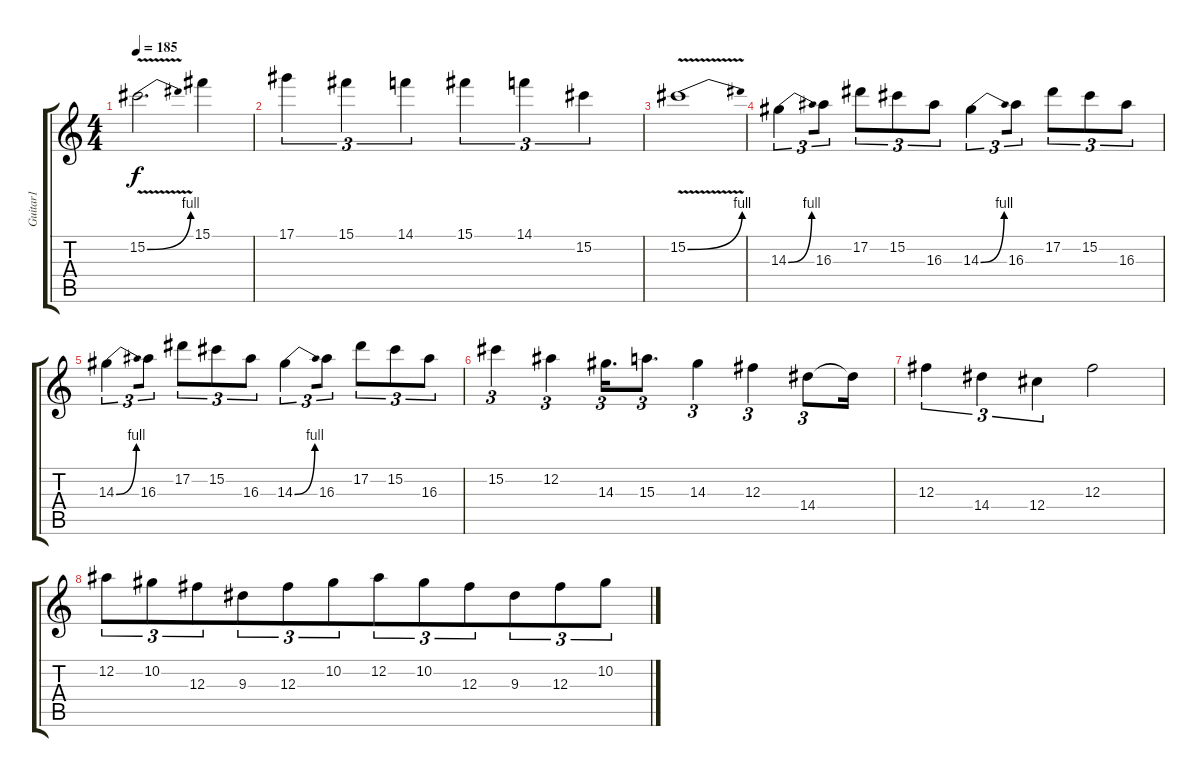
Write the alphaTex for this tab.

\track ("Guitar1" "Guitar1") {instrument distortionguitar}
\staff {score tabs}
\tuning (Eb4 Bb3 Gb3 Db3 Ab2 Db2) {hide}
\ts (4 4)
\tempo 185
\clef g2
\ks c
15.2{be (bend 0 0 60 4) v}.2{d dy f} 15.1.4 |
17.1.4{tu (3 2) beam merge} 15.1.4{tu (3 2)} 14.1.4{tu (3 2)} 15.1.4{tu (3 2)} 14.1.4{tu (3 2)} 15.2.4{tu (3 2)} |
15.2{be (bend 0 0 60 4) v}.1 |
14.3{be (bend 0 0 60 4)}.4{tu (3 2) beam merge} 16.3.8{tu (3 2)} 17.2.8{tu (3 2)} 15.2.8{tu (3 2)} 16.3.8{tu (3 2)} 14.3{be (bend 0 0 60 4)}.4{tu (3 2) beam merge} 16.3.8{tu (3 2)} 17.2.8{tu (3 2)} 15.2.8{tu (3 2)} 16.3.8{tu (3 2)} |
14.3{be (bend 0 0 60 4)}.4{tu (3 2) beam merge} 16.3.8{tu (3 2)} 17.2.8{tu (3 2)} 15.2.8{tu (3 2)} 16.3.8{tu (3 2)} 14.3{be (bend 0 0 60 4)}.4{tu (3 2) beam merge} 16.3.8{tu (3 2)} 17.2.8{tu (3 2)} 15.2.8{tu (3 2)} 16.3.8{tu (3 2)} |
15.2.4{tu (3 2)} 12.2.4{tu (3 2) beam merge} 14.3.16{d tu (3 2) beam merge} 15.3.8{d tu (3 2)} 14.3.4{tu (3 2) beam merge} 12.3.4{tu (3 2) beam merge} 14.4.8{tu (3 2) beam merge} 14.4{t}.16 |
12.3.4{tu (3 2) beam merge} 14.4.4{tu (3 2)} 12.4.4{tu (3 2)} 12.3.2 |
12.2.8{tu (3 2)} 10.2.8{tu (3 2) beam merge} 12.3.8{tu (3 2) beam merge} 9.3.8{tu (3 2) beam merge} 12.3.8{tu (3 2)} 10.2.8{tu (3 2) beam merge} 12.2.8{tu (3 2)} 10.2.8{tu (3 2) beam merge} 12.3.8{tu (3 2) beam merge} 9.3.8{tu (3 2) beam merge} 12.3.8{tu (3 2)} 10.2.8{tu (3 2)}
